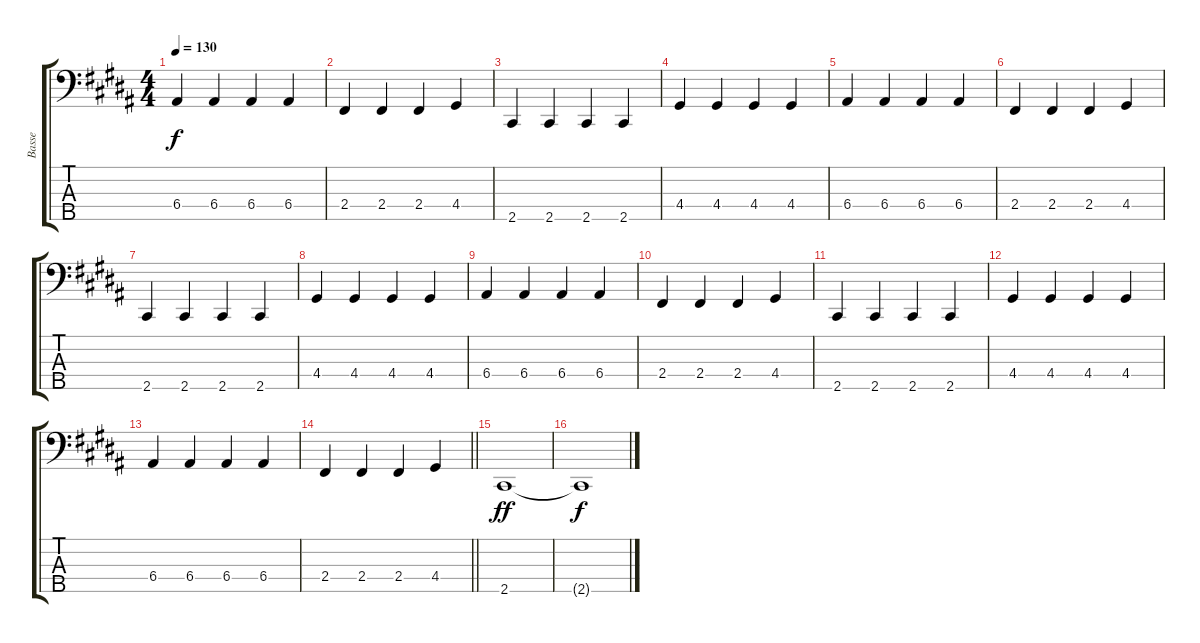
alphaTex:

\track ("Basse" "Basse") {instrument electricbassfinger}
\staff {score tabs}
\tuning (G2 D2 A1 E1 B0) {hide}
\ts (4 4)
\tempo 130
\clef f4
\ks b
6.4.4{dy f} 6.4.4 6.4.4 6.4.4 |
2.4.4 2.4.4 2.4.4 4.4.4 |
2.5.4 2.5.4 2.5.4 2.5.4 |
4.4.4 4.4.4 4.4.4 4.4.4 |
6.4.4 6.4.4 6.4.4 6.4.4 |
2.4.4 2.4.4 2.4.4 4.4.4 |
2.5.4 2.5.4 2.5.4 2.5.4 |
4.4.4 4.4.4 4.4.4 4.4.4 |
6.4.4 6.4.4 6.4.4 6.4.4 |
2.4.4 2.4.4 2.4.4 4.4.4 |
2.5.4 2.5.4 2.5.4 2.5.4 |
4.4.4 4.4.4 4.4.4 4.4.4 |
6.4.4 6.4.4 6.4.4 6.4.4 |
\barLineRight lightlight
2.4.4 2.4.4 2.4.4 4.4.4 |
2.5.1{dy ff} |
2.5{t}.1{dy f}
